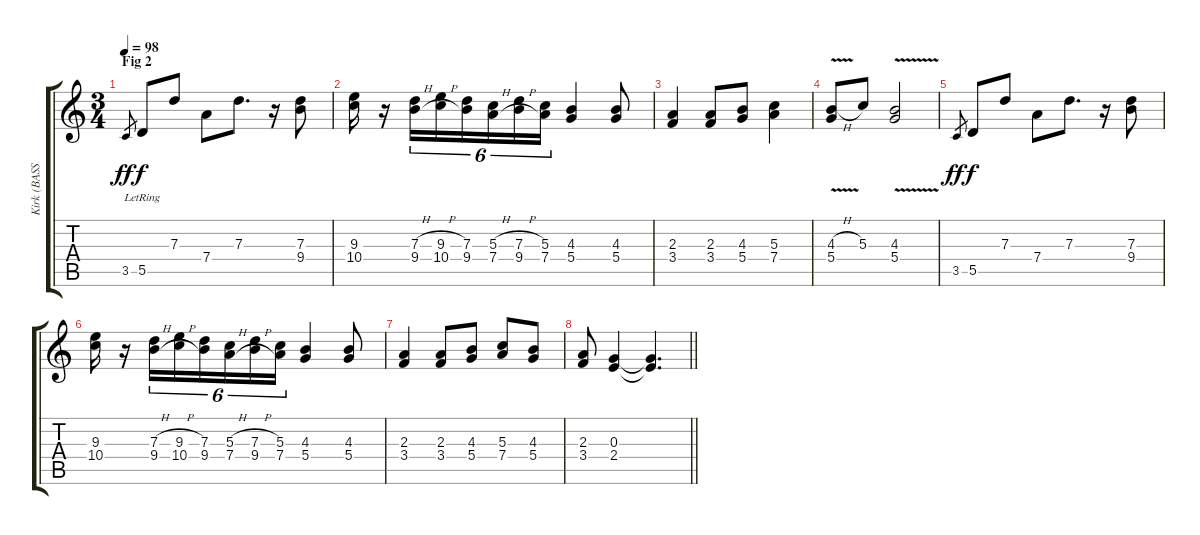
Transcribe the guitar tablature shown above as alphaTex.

\track ("Kirk (BASS)" "Kirk (BASS") {instrument acousticguitarsteel}
\staff {score tabs}
\tuning (E4 B3 G3 D3 A2 E2) {hide}
\ts (3 4)
\section ("" "Fig 2")
\tempo 98
\clef g2
\ks c
3.5.8{gr dy ff instrument acousticguitarsteel} 5.5{lr}.8{dy f} 7.3.8 7.4.8 7.3.8{d} r.16 (7.3 9.4).8 |
(9.3 10.4).16 r.16 (7.3{h} 9.4{h}).16{tu (6 4)} (9.3{h} 10.4{h}).16{tu (6 4)} (7.3 9.4).16{tu (6 4)} (5.3{h} 7.4{h}).16{tu (6 4)} (7.3{h} 9.4{h}).16{tu (6 4)} (5.3 7.4).16{tu (6 4)} (4.3 5.4).4 (4.3 5.4).8 |
(2.3 3.4).4 (2.3 3.4).8 (4.3 5.4).8 (5.3 7.4).4 |
(4.3{h} 5.4{v}).8 5.3.8 (4.3{v} 5.4).2 |
3.5.8{gr dy ff} 5.5.8{dy f} 7.3.8 7.4.8 7.3.8{d} r.16 (7.3 9.4).8 |
(9.3 10.4).16 r.16 (7.3{h} 9.4{h}).16{tu (6 4)} (9.3{h} 10.4{h}).16{tu (6 4)} (7.3 9.4).16{tu (6 4)} (5.3{h} 7.4{h}).16{tu (6 4)} (7.3{h} 9.4{h}).16{tu (6 4)} (5.3 7.4).16{tu (6 4)} (4.3 5.4).4 (4.3 5.4).8 |
(2.3 3.4).4 (2.3 3.4).8 (4.3 5.4).8 (5.3 7.4).8 (4.3 5.4).8 |
\barLineRight lightlight
(2.3 3.4).8 (0.3 2.4).4 (0.3{t} 2.4{t}).4{d}
